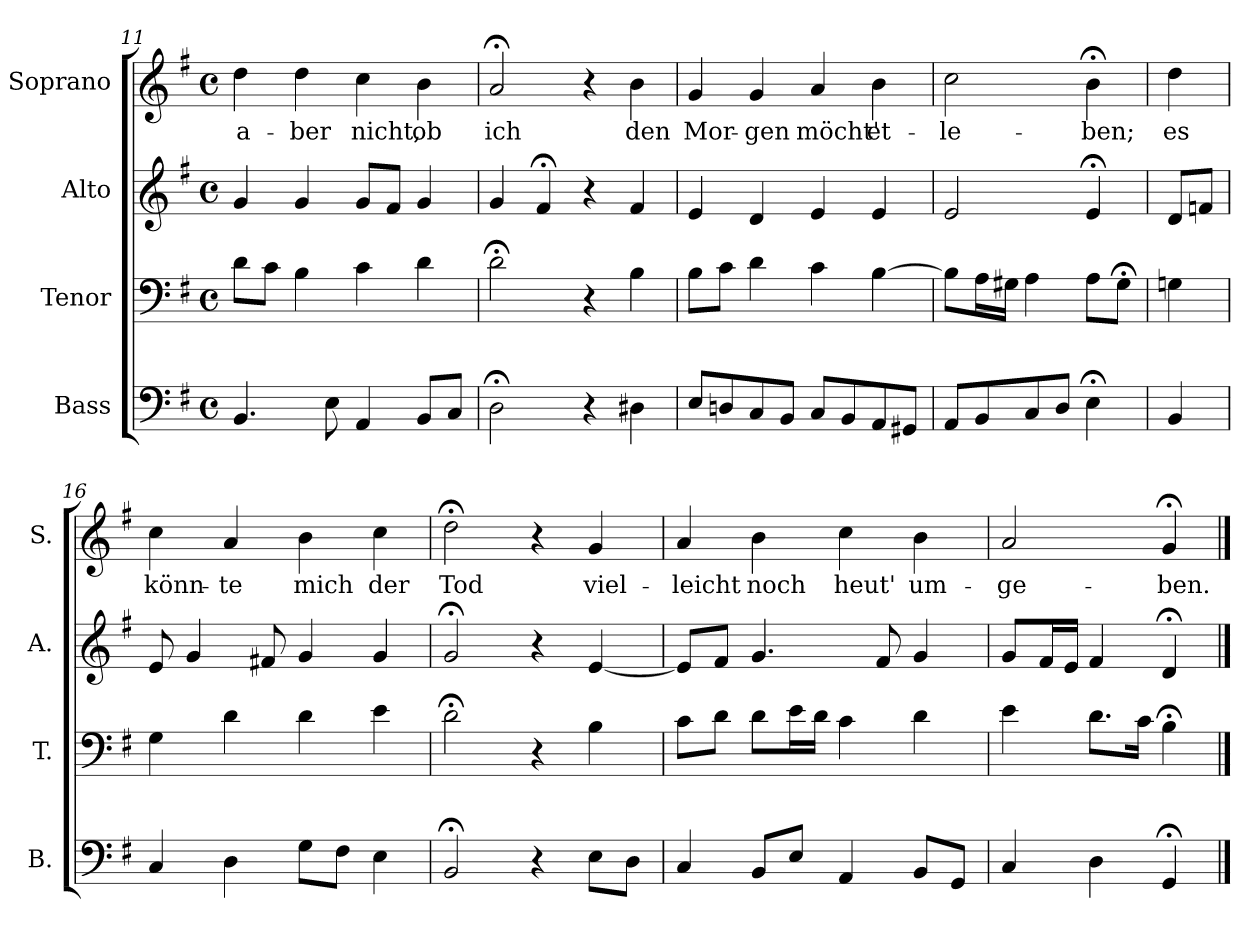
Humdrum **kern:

**kern	**kern	**kern	**kern	**text
*part4	*part3	*part2	*part1	*part1
*staff4	*staff3	*staff2	*staff1	*staff1
*I"Bass	*I"Tenor	*I"Alto	*I"Soprano	*
*I'B.	*I'T.	*I'A.	*I'S.	*
*clefF4	*clefF4	*clefG2	*clefG2	*
*k[f#]	*k[f#]	*k[f#]	*k[f#]	*
*G:	*G:	*G:	*G:	*
*M4/4	*M4/4	*M4/4	*M4/4	*
*met(c)	*met(c)	*met(c)	*met(c)	*
=11	=11	=11	=11	=11
!	!	!	!	!LO:LY:b
4.BB/	8d\L	4g/	4dd\	a-
.	8c\J	.	.	.
!	!	!	!	!LO:LY:b
.	4B\	4g/	4dd\	-ber
8E\	.	.	.	.
!	!	!	!	!LO:LY:b
4AA/	4c\	8g/L	4cc\	nicht,
.	.	8f#/J	.	.
!	!	!	!	!LO:LY:b
8BB/L	4d\	4g/	4b\	ob
8C/J	.	.	.	.
=12	=12	=12	=12	=12
!	!	!	!	!LO:LY:b
2D;<\	2d;<\	4g/	2a;</	ich
.	.	4f#;</	.	.
4r	4r	4r	4r	.
!	!	!	!	!LO:LY:b
4D#X\	4B\	4f#/	4b\	den
=13	=13	=13	=13	=13
!	!	!	!	!LO:LY:b
8E/L	8B\L	4e/	4g/	Mor-
8Dn/	8c\J	.	.	.
!	!	!	!	!LO:LY:b
8C/	4d\	4d/	4g/	-gen
8BB/J	.	.	.	.
!	!	!	!	!LO:LY:b
8C/L	4c\	4e/	4a/	möcht'
8BB/	.	.	.	.
!	!	!	!	!LO:LY:b
8AA/	[4B\	4e/	4b\	et-
8GG#X/J	.	.	.	.
!!LO:PB:g=z
=14	=14	=14	=14	=14
!	!	!	!	!LO:LY:b
8AA/L	8B\L]	2e/	2cc\	-le-
8BB/	16A\L	.	.	.
.	16G#X\JJ	.	.	.
8C/	4A\	.	.	.
8D/J	.	.	.	.
!	!	!	!	!LO:LY:b
4E;<\	8A\L	4e;</	4b;<\	-ben;
.	8G#;<\J	.	.	.
!!LO:PB:g=z
=15	=15	=15	=15	=15
!	!	!	!	!LO:LY:b
4BB/	4Gn\	8d/L	4dd\	es
.	.	8fn/J	.	.
=16	=16	=16	=16	=16
!	!	!	!	!LO:LY:b
4C/	4G\	8e/	4cc\	könn-
.	.	4g/	.	.
!	!	!	!	!LO:LY:b
4D\	4d\	.	4a/	-te
.	.	8f#X/	.	.
!	!	!	!	!LO:LY:b
8G\L	4d\	4g/	4b\	mich
8F#\J	.	.	.	.
!	!	!	!	!LO:LY:b
4E\	4e\	4g/	4cc\	der
=17	=17	=17	=17	=17
!	!	!	!	!LO:LY:b
2BB;</	2d;<\	2g;</	2dd;<\	Tod
4r	4r	4r	4r	.
!	!	!	!	!LO:LY:b
8E\L	4B\	[4e/	4g/	viel-
8D\J	.	.	.	.
=18	=18	=18	=18	=18
!	!	!	!	!LO:LY:b
4C/	8c\L	8e/L]	4a/	-leicht
.	8d\J	8f#/J	.	.
!	!	!	!	!LO:LY:b
8BB/L	8d\L	4.g/	4b\	noch
8E/J	16e\L	.	.	.
.	16d\JJ	.	.	.
!	!	!	!	!LO:LY:b
4AA/	4c\	.	4cc\	heut'
.	.	8f#/	.	.
!	!	!	!	!LO:LY:b
8BB/L	4d\	4g/	4b\	um-
8GG/J	.	.	.	.
=19	=19	=19	=19	=19
!	!	!	!	!LO:LY:b
4C/	4e\	8g/L	2a/	-ge-
.	.	16f#/L	.	.
.	.	16e/JJ	.	.
4D\	8.d\L	4f#/	.	.
.	16c\Jk	.	.	.
!	!	!	!	!LO:LY:b
4GG;</	4B;<\	4d;</	4g;</	-ben.
==	==	==	==	==
*-	*-	*-	*-	*-
